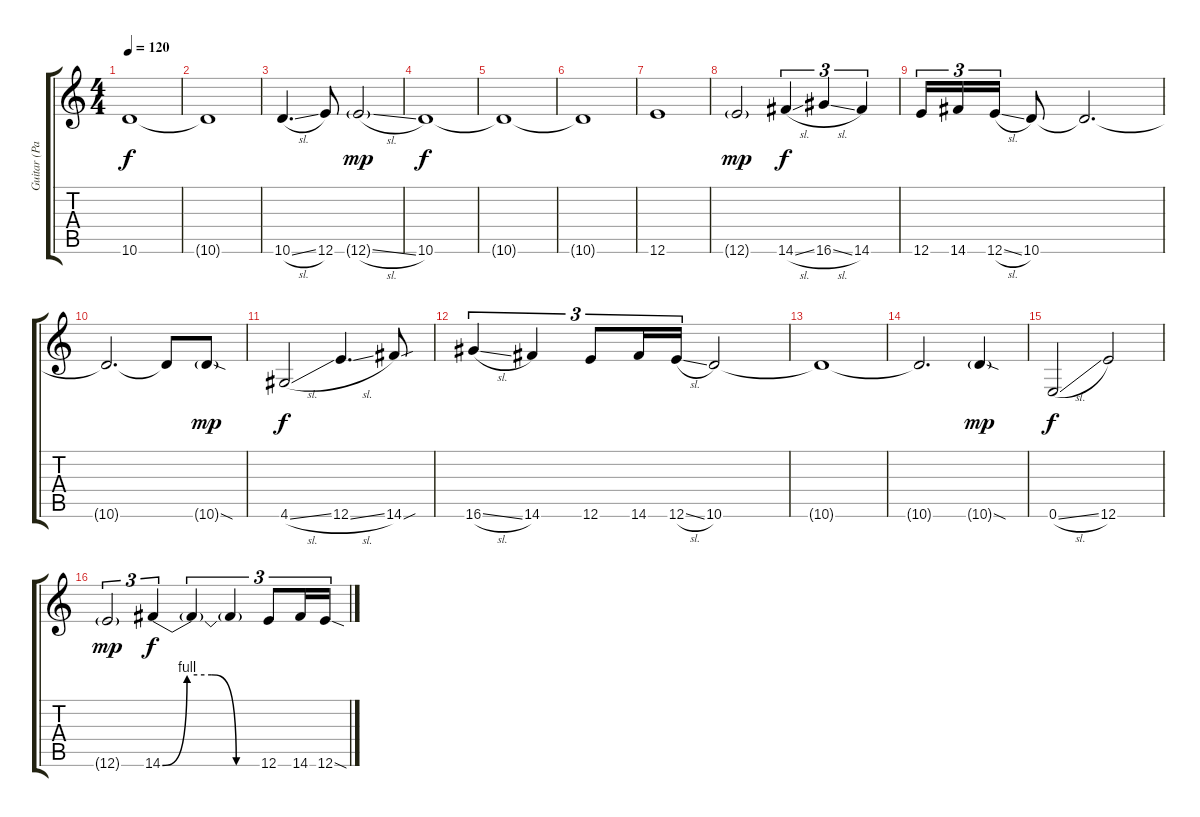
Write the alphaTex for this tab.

\track ("Guitar (Page)" "Guitar (Pa") {instrument overdrivenguitar}
\staff {score tabs}
\tuning (E4 B3 G3 D3 A2 E2) {hide}
\ts (4 4)
\tempo 120
\clef g2
\ks c
10.6.1{dy f} |
10.6{t}.1 |
10.6{sl}.4{d} 12.6.8 12.6{sl g}.2{dy mp} |
10.6.1{dy f} |
10.6{t}.1 |
10.6{t}.1 |
12.6.1 |
12.6{g}.2{dy mp} 14.6{sl}.4{tu (3 2) dy f} 16.6{sl}.4{tu (3 2)} 14.6.4{tu (3 2)} |
12.6.16{tu (3 2)} 14.6.16{tu (3 2)} 12.6{sl}.16{tu (3 2)} 10.6.8 10.6{t}.2{d} |
10.6{t}.2{d} 10.6{t}.8 10.6{sod g}.8{dy mp} |
4.6{sl}.2{dy f} 12.6{sl}.4{d} 14.6{sou}.8 |
16.6{sl}.4{tu (3 2)} 14.6.4{tu (3 2)} 12.6.8{tu (3 2)} 14.6.16{tu (3 2)} 12.6{sl}.16{tu (3 2)} 10.6.2 |
10.6{t}.1 |
10.6{t}.2{d} 10.6{sod g}.4{dy mp} |
0.6{sl}.2{dy f} 12.6.2 |
12.6{g}.2{tu (3 2) dy mp} 14.6{be (custom 0 0 15 4 30 4 45 0 60 0)}.4{tu (3 2) dy f} 14.6{t}.4{tu (3 2)} 14.6{t}.4{tu (3 2)} 12.6.8{tu (3 2)} 14.6.16{tu (3 2)} 12.6{sod}.16{tu (3 2)}
